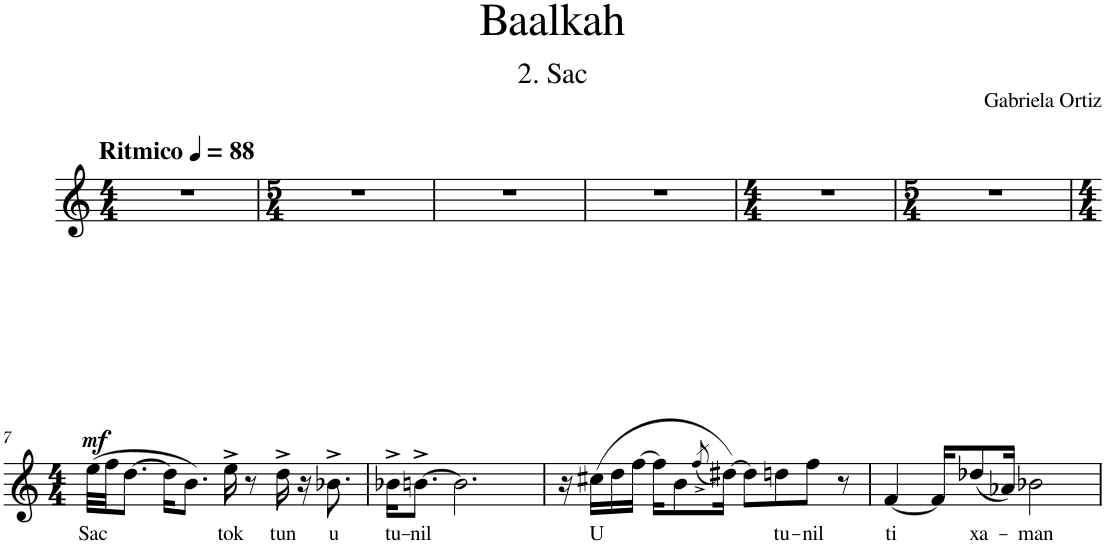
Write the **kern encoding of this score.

**kern	**text	**dynam
*part1	*part1	*part1
*staff1	*staff1	*staff1
*I"Soprano	*	*
*I'S.	*	*
*clefG2	*	*
*k[]	*	*
*M4/4	*	*
*MM88	*	*
=1	=1	=1
!LO:TX:a:B:t=Ritmico	!	!
1r	.	.
=2	=2	=2
*M5/4	*	*
4%5r	.	.
=3	=3	=3
4%5r	.	.
=4	=4	=4
4%5r	.	.
=5	=5	=5
*M4/4	*	*
1r	.	.
=6	=6	=6
*M5/4	*	*
4%5r	.	.
!!LO:LB:g=z
=7	=7	=7
*M4/4	*	*
!	!LO:LY:b	!LO:DY:a
(32ee\LLL	Sac	mf
32ff\JJ)	.	.
[8.dd\J	.	.
16dd\KL]	.	.
8.b\J	.	.
!	!LO:LY:b	!
16ee^\	tok	.
8r	.	.
!	!LO:LY:b	!
16dd^\	tun	.
16r	.	.
!	!LO:LY:b	!
8.b-X^\	u	.
=8	=8	=8
!	!LO:LY:b	!
16b-X^\KL	tu-	.
!	!LO:LY:b	!
[8.bn^\J	-nil	.
2.b\]	.	.
=9	=9	=9
16r	.	.
!	!LO:LY:b	!
(16cc#X\LL	U	.
16dd\)	.	.
[16ff\JJ	.	.
16ff\KL]	.	.
8b\	.	.
(8qff^/	.	.
[16dd#X\Jk)	.	.
8dd#\L]	.	.
!	!LO:LY:b	!
8ddn\	tu-	.
!	!LO:LY:b	!
8ff\J	-nil	.
8r	.	.
=10	=10	=10
!	!LO:LY:b	!
[4f/	ti	.
16f/KL]	.	.
!	!LO:LY:b	!
(8dd-X/	xa-	.
16a-X/Jk)	.	.
!	!LO:LY:b	!
2b-X\	-man	.
=	=	=
*-	*-	*-
